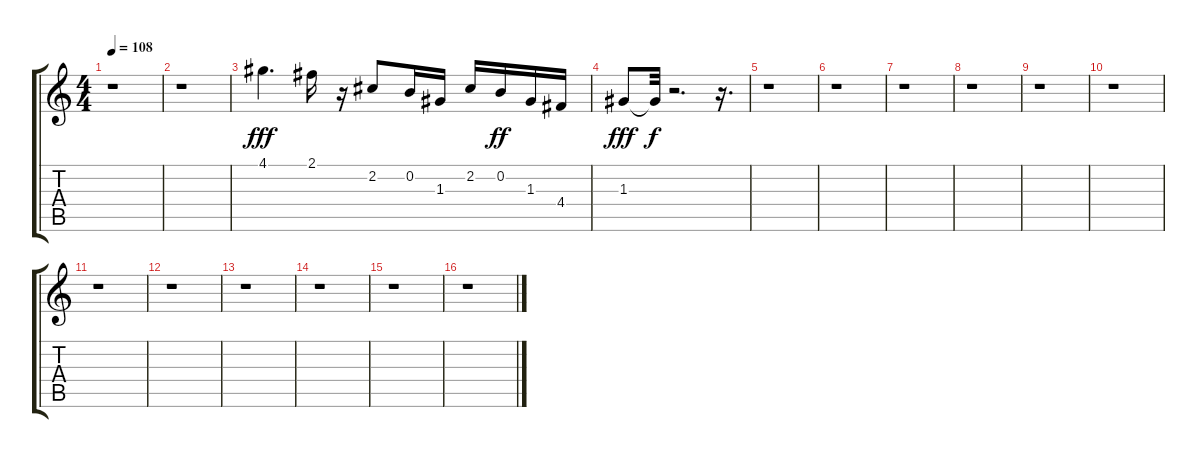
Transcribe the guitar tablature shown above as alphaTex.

\track "" {instrument electricguitarjazz}
\staff {score tabs}
\tuning (E4 B3 G3 D3 A2 E2) {hide}
\ts (4 4)
\tempo 108
\clef g2
\ks c
r.1{dy fff} |
r.1 |
4.1.4{d} 2.1.16 r.16 2.2.8 0.2.16 1.3.16 2.2.16 0.2.16{dy ff} 1.3.16 4.4.16 |
1.3.8{dy fff} 1.3{t}.32{dy f} r.2{d} r.16{d} |
r.1 |
r.1 |
r.1 |
r.1 |
r.1 |
r.1 |
r.1 |
r.1 |
r.1 |
r.1 |
r.1 |
r.1
